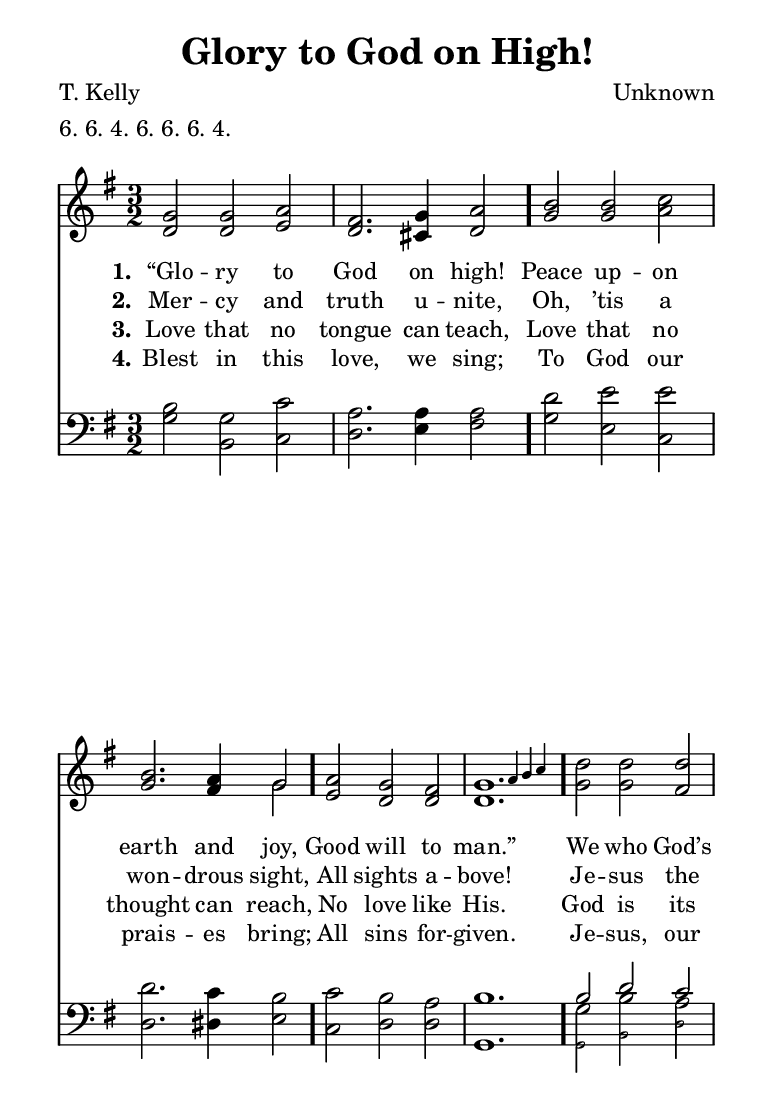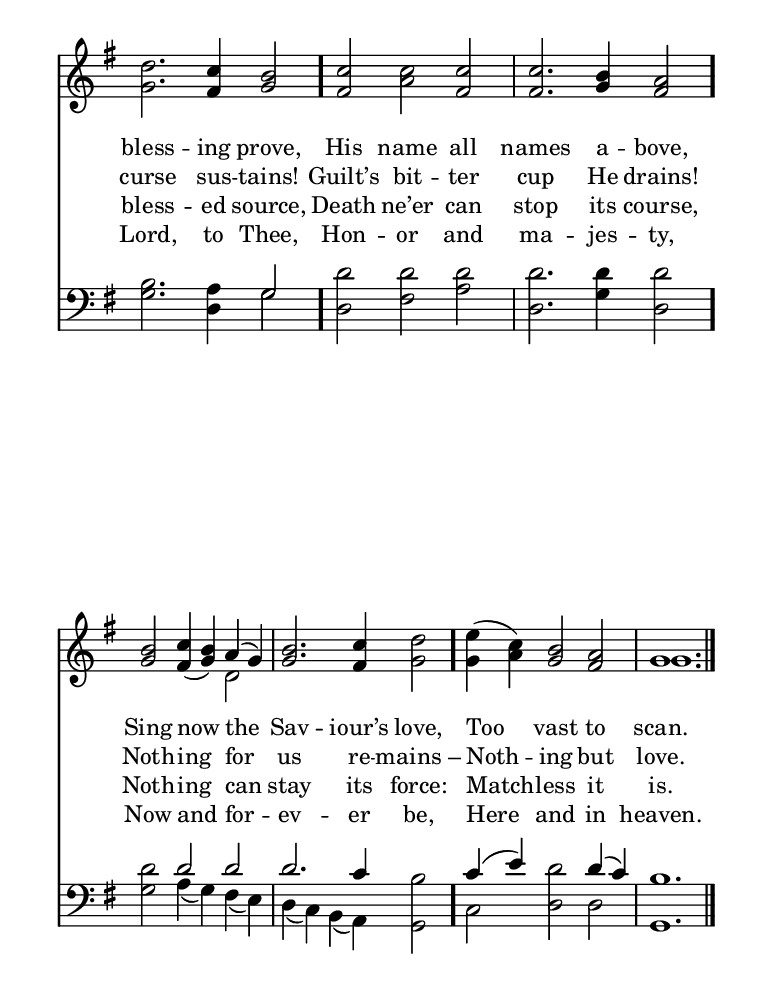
\include "common/global.ily"
\paper {
  \include "common/paper.ily"
  ragged-last-bottom = ##t
  systems-per-page = ##f
  system-count = #(cond (is-eogsized 3) (#t #f))
  system-system-spacing.padding = 11
}

\header{
  hymnnumber = "174"
  title = "Glory to God on High!"
  tunename = "National Anthem"
  meter = "6. 6. 4. 6. 6. 6. 4."
  poet = "T. Kelly"
  composer = "Unknown"
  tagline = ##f
}

global = {
  \include "common/overrides.ily"
  \override Staff.TimeSignature.style = #'numbered
  \time 3/2
  \override Score.MetronomeMark.transparent = ##t % hide all fermata changes too
  \tempo 2=80
  \key g \major
  \autoBeamOff
}

notesSoprano = {
\global
\relative c'' {

  g2 g a | fis2. g4 a2 |
  b2 b c | b2. a4 g2 |
  a2 g fis | \afterGrace g1. { a4 b c }
  d2 d d | d2. c4 b2 |
  c2 c c | c2. b4 a2 |
  b2 c4( b) a( g) | b2. c4 d2 |
  e4( c) b2 a | g1. |

  \bar "|."

}
}

notesAlto = {
\global
\relative e' {

  d2 d e | d2. cis4 d2 |
  g2 g a | g2. fis4 g2 |
  e2 d d | d1. |
  g2 g fis | g2. fis4 g2 |
  fis2 a fis | fis2. g4 fis2 |
  g2 fis4( g) d2 | g2. fis4 g2 |
  g4( a) g2 fis | g1. |

}
}

notesTenor = {
\global
\relative a {

  b2 g c | a2. a4 a2 |
  d2 e e | d2. c4 b2 |
  c2 b a | b1. |
  b2 d c | b2. a4 g2 |
  d'2 d d | d2. d4 d2 |
  d2 d d | d2. c4 b2 |
  c4( e) d2 d4( c) | b1.

}
}

notesBass = {
\global
\relative f {

  g2 b, c | d2. e4 fis2 |
  g2 e c | d2. dis4 e2 |
  c2 d d | g,1. |
  << \stemDown { g'2 b a } \\ \override NoteHead.font-size = #-4 { g,2 b d } >> | g2. d4 g2 |
  d2 fis a | d,2. g4 d2 |
  g2 a4( g) fis( e) | d( c) b( a) g2 |
  c2 d d | g,1. |

}
}

wordsA = \lyricmode {
\set stanza = "1."

“Glo -- ry to God on high! \bar "."
Peace up -- on earth and joy, \bar "."
Good will to man.” \bar "."
We who God’s bless -- ing prove, \bar "."
His name all names a -- bove, \bar "."
Sing now the Sav -- iour’s love, \bar "."
Too vast to scan. \bar "."

}

wordsB = \lyricmode {
\set stanza = "2."

Mer -- cy and truth u -- nite,
Oh, ’tis a won -- drous sight,
All sights a -- bove!
Je -- sus the curse sus -- tains!
Guilt’s bit -- ter cup He drains!
Noth -- ing for us re -- mains_–
Noth -- ing but love.

}

wordsC = \lyricmode {
\set stanza = "3."

Love that no tongue can teach,
Love that no thought can reach,
No love like His.
God is its bless -- ed source,
Death ne’er can stop its course,
Noth -- ing can stay its force:
Match -- less it is.

}

wordsD = \lyricmode {
\set stanza = "4."

Blest in this love, we sing;
To God our prais -- es bring;
All sins for -- given.
Je -- sus, our Lord, to Thee,
Hon -- or and ma -- jes -- ty,
Now and for -- ev -- er be,
Here and in heaven.

}

\score {
  \context ChoirStaff <<
    \context Staff = upper <<
      \set Staff.autoBeaming = ##f
      \set ChoirStaff.systemStartDelimiter = #'SystemStartBar
      \set ChoirStaff.printPartCombineTexts = ##f
      \partcombine #'(2 . 11) \notesSoprano \notesAlto
      \context NullVoice = sopranos { \voiceOne << \notesSoprano >> }
      \context Lyrics = one   \lyricsto sopranos \wordsA
      \context Lyrics = two   \lyricsto sopranos \wordsB
      \context Lyrics = three \lyricsto sopranos \wordsC
      \context Lyrics = four  \lyricsto sopranos \wordsD
    >>
    \context Staff = men <<
      \set Staff.autoBeaming = ##f
      \clef bass
      \set ChoirStaff.printPartCombineTexts = ##f
      \partcombine #'(2 . 11) \notesTenor \notesBass
    >>
  >>
  \layout {
    \include "common/layout.ily"
  }
  \midi{
    \include "common/midi.ily"
  }
}

\version "2.19.49"  % necessary for upgrading to future LilyPond versions.

% vi:set et ts=2 sw=2 ai nocindent syntax=lilypond:
